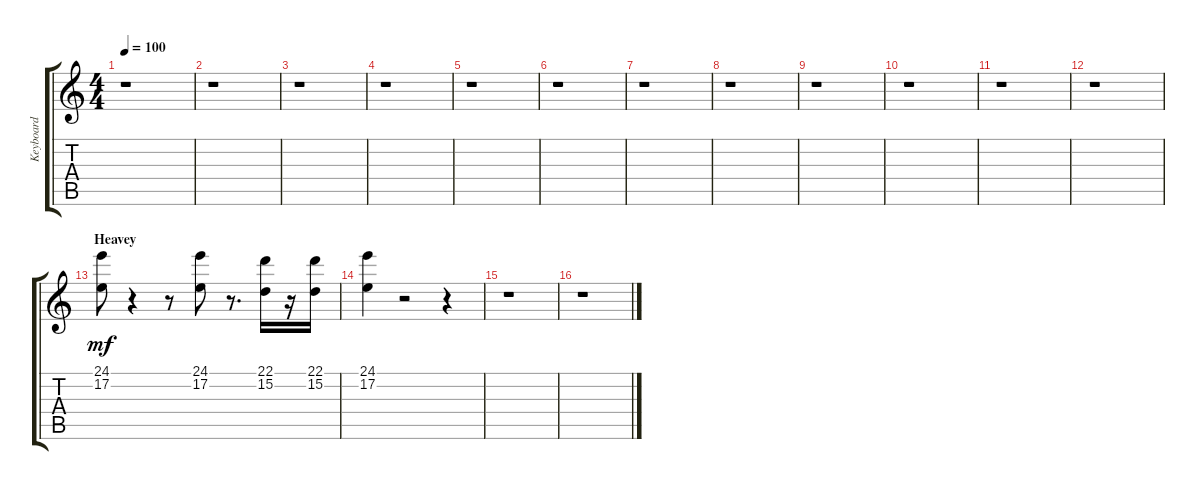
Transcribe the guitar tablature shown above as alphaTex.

\track ("Keyboard" "Keyboard") {instrument fx4atmosphere}
\staff {score tabs}
\tuning (E4 B3 G3 D3 A2 E2) {hide}
\ts (4 4)
\tempo 100
\clef g2
\ks c
r.1{dy mf instrument fx4atmosphere} |
r.1 |
r.1 |
r.1 |
\section ("" "")
r.1 |
r.1 |
r.1 |
r.1 |
r.1 |
r.1 |
r.1 |
r.1 |
\section ("" "Heavey")
(24.1 17.2).8{volume 14 instrument orchestrahit} r.4 r.8 (24.1 17.2).8 r.8{d} (22.1 15.2).16 r.16 (22.1 15.2).16 |
(24.1 17.2).4 r.2 r.4 |
r.1 |
r.1
